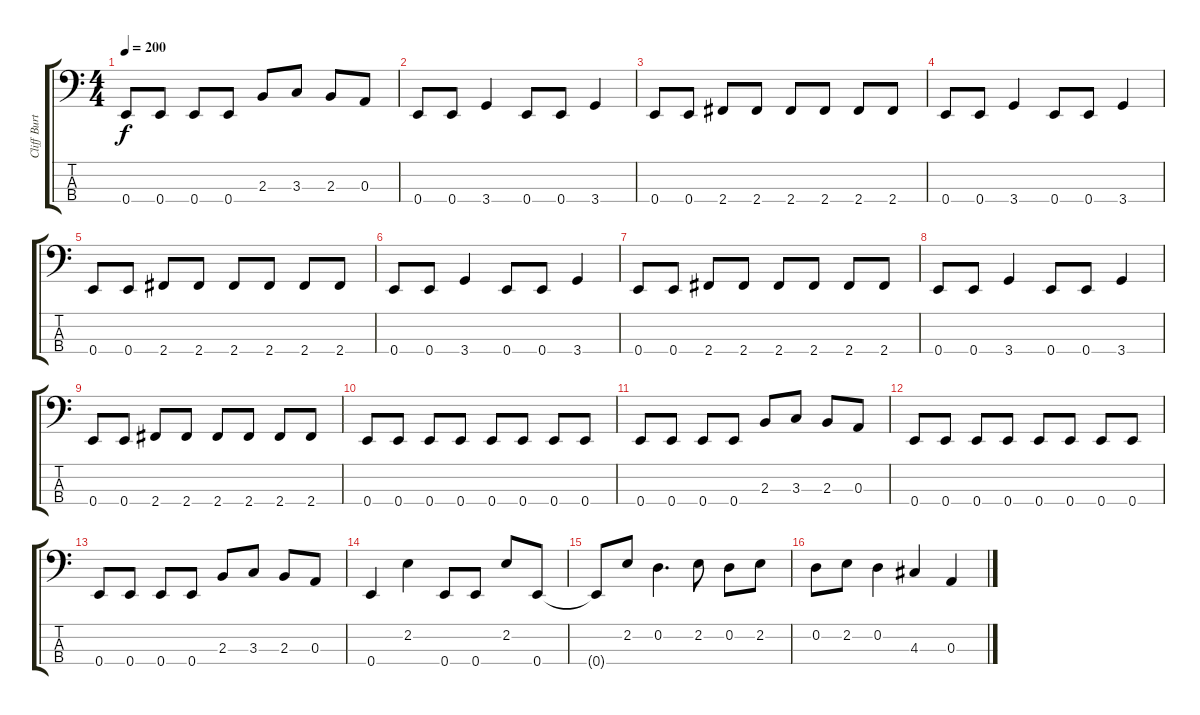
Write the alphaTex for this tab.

\track ("Cliff Burton (Bass)" "Cliff Burt") {instrument electricbasspick}
\staff {score tabs}
\tuning (G2 D2 A1 E1) {hide}
\ts (4 4)
\tempo 200
\clef f4
\ks c
0.4.8{dy f} 0.4.8 0.4.8 0.4.8 2.3.8 3.3.8 2.3.8 0.3.8 |
0.4.8 0.4.8 3.4.4 0.4.8 0.4.8 3.4.4 |
0.4.8 0.4.8 2.4.8 2.4.8 2.4.8 2.4.8 2.4.8 2.4.8 |
0.4.8 0.4.8 3.4.4 0.4.8 0.4.8 3.4.4 |
0.4.8 0.4.8 2.4.8 2.4.8 2.4.8 2.4.8 2.4.8 2.4.8 |
0.4.8 0.4.8 3.4.4 0.4.8 0.4.8 3.4.4 |
0.4.8 0.4.8 2.4.8 2.4.8 2.4.8 2.4.8 2.4.8 2.4.8 |
0.4.8 0.4.8 3.4.4 0.4.8 0.4.8 3.4.4 |
0.4.8 0.4.8 2.4.8 2.4.8 2.4.8 2.4.8 2.4.8 2.4.8 |
0.4.8 0.4.8 0.4.8 0.4.8 0.4.8 0.4.8 0.4.8 0.4.8 |
0.4.8 0.4.8 0.4.8 0.4.8 2.3.8 3.3.8 2.3.8 0.3.8 |
0.4.8 0.4.8 0.4.8 0.4.8 0.4.8 0.4.8 0.4.8 0.4.8 |
0.4.8 0.4.8 0.4.8 0.4.8 2.3.8 3.3.8 2.3.8 0.3.8 |
0.4.4 2.2.4 0.4.8 0.4.8 2.2.8 0.4.8 |
0.4{t}.8 2.2.8 0.2.4{d} 2.2.8 0.2.8 2.2.8 |
0.2.8 2.2.8 0.2.4 4.3.4 0.3.4
